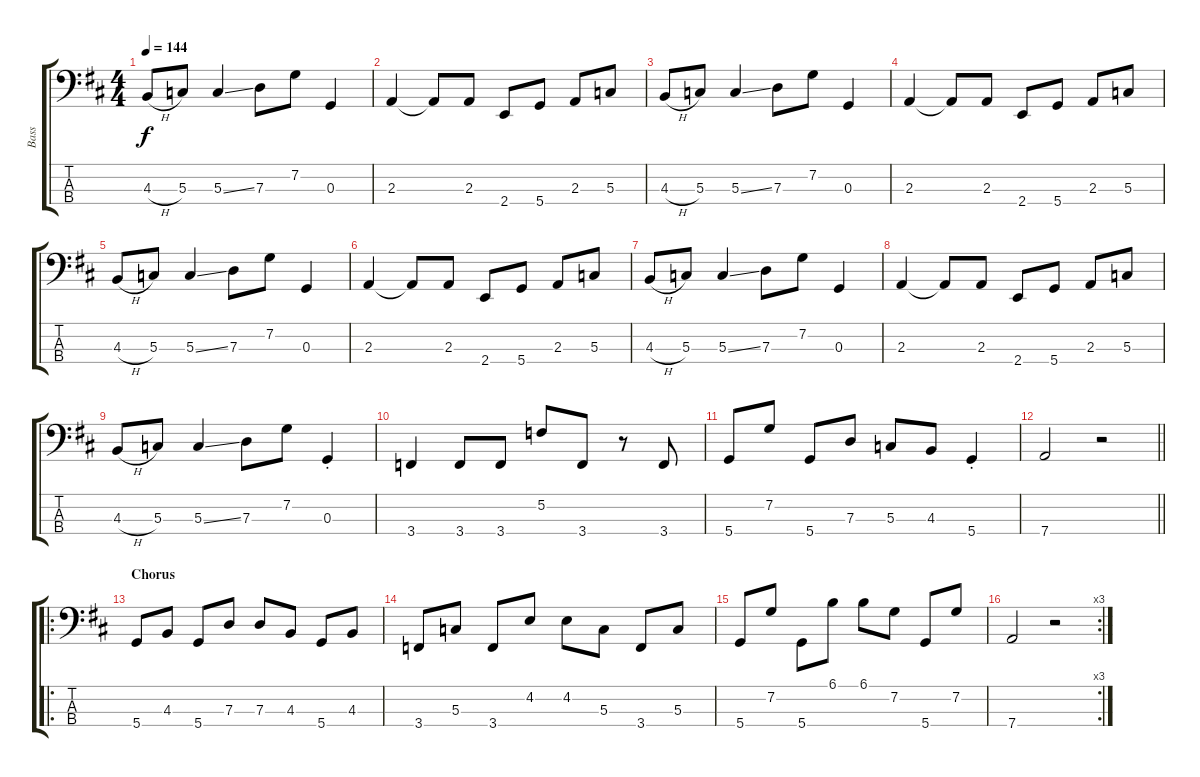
\track ("Bass" "Bass") {instrument electricbasspick}
\staff {score tabs}
\tuning (F2 C2 G1 D1) {hide}
\ts (4 4)
\tempo 144
\clef f4
\ks d
4.3{h}.8{dy f} 5.3.8 5.3{ss}.4 7.3.8 7.2.8 0.3.4 |
2.3.4 2.3{t}.8 2.3.8 2.4.8 5.4.8 2.3.8 5.3.8 |
4.3{h}.8 5.3.8 5.3{ss}.4 7.3.8 7.2.8 0.3.4 |
2.3.4 2.3{t}.8 2.3.8 2.4.8 5.4.8 2.3.8 5.3.8 |
4.3{h}.8 5.3.8 5.3{ss}.4 7.3.8 7.2.8 0.3.4 |
2.3.4 2.3{t}.8 2.3.8 2.4.8 5.4.8 2.3.8 5.3.8 |
4.3{h}.8 5.3.8 5.3{ss}.4 7.3.8 7.2.8 0.3.4 |
2.3.4 2.3{t}.8 2.3.8 2.4.8 5.4.8 2.3.8 5.3.8 |
4.3{h}.8 5.3.8 5.3{ss}.4 7.3.8 7.2.8 0.3{st}.4 |
3.4.4 3.4.8 3.4.8 5.2.8 3.4.8 r.8 3.4.8 |
5.4.8 7.2.8 5.4.8 7.3.8 5.3.8 4.3.8 5.4{st}.4 |
\barLineRight lightlight
7.4.2 r.2 |
\ro
\section ("" "Chorus")
5.4.8 4.3.8 5.4.8 7.3.8 7.3.8 4.3.8 5.4.8 4.3.8 |
3.4.8 5.3.8 3.4.8 4.2.8 4.2.8 5.3.8 3.4.8 5.3.8 |
5.4.8 7.2.8 5.4.8 6.1.8 6.1.8 7.2.8 5.4.8 7.2.8 |
\rc 3
7.4.2 r.2
